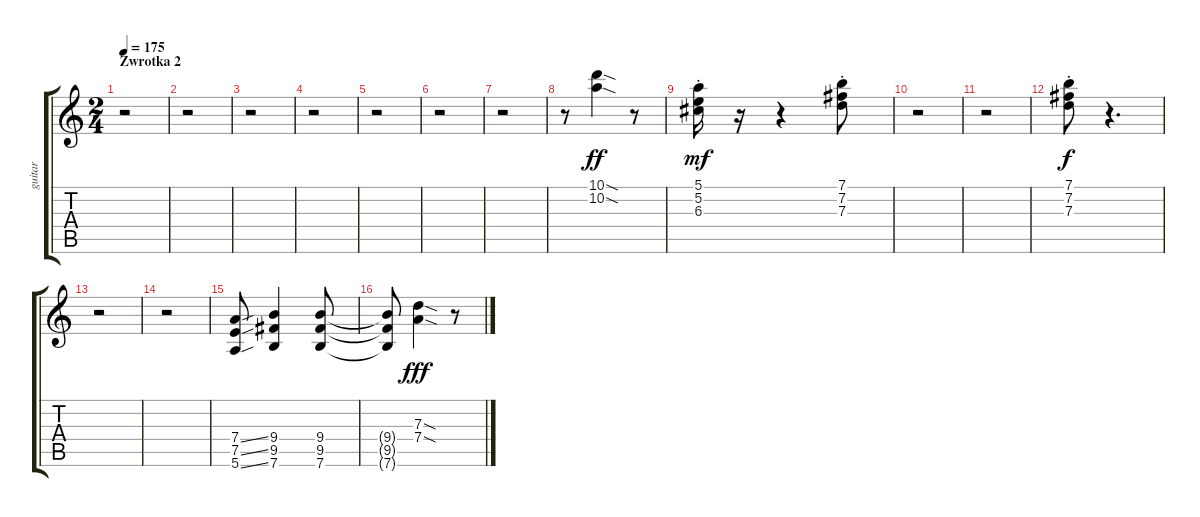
\track ("guitar" "guitar") {instrument distortionguitar}
\staff {score tabs}
\tuning (E4 B3 G3 D3 A2 E2) {hide}
\ts (2 4)
\section ("" "Zwrotka 2")
\tempo 175
\clef g2
\ks c
r.2{dy f volume 11 balance 0} |
r.2 |
r.2 |
r.2 |
r.2 |
r.2 |
r.2 |
r.8 (10.1{sod} 10.2{sod}).4{dy ff} r.8 |
(5.1{st} 5.2 6.3).16{dy mf volume 12 balance 16} r.16 r.4 (7.1{st} 7.2{st} 7.3{st}).8 |
r.2 |
r.2 |
(7.1{st} 7.2{st} 7.3).8{dy f} r.4{d} |
r.2 |
r.2 |
(7.4{ss} 7.5{ss} 5.6{ss}).8 (9.4 9.5 7.6).4 (9.4 9.5 7.6).8 |
(9.4{t} 9.5{t} 7.6{t}).8 (7.3{sod} 7.4{sod}).4{dy fff} r.8
